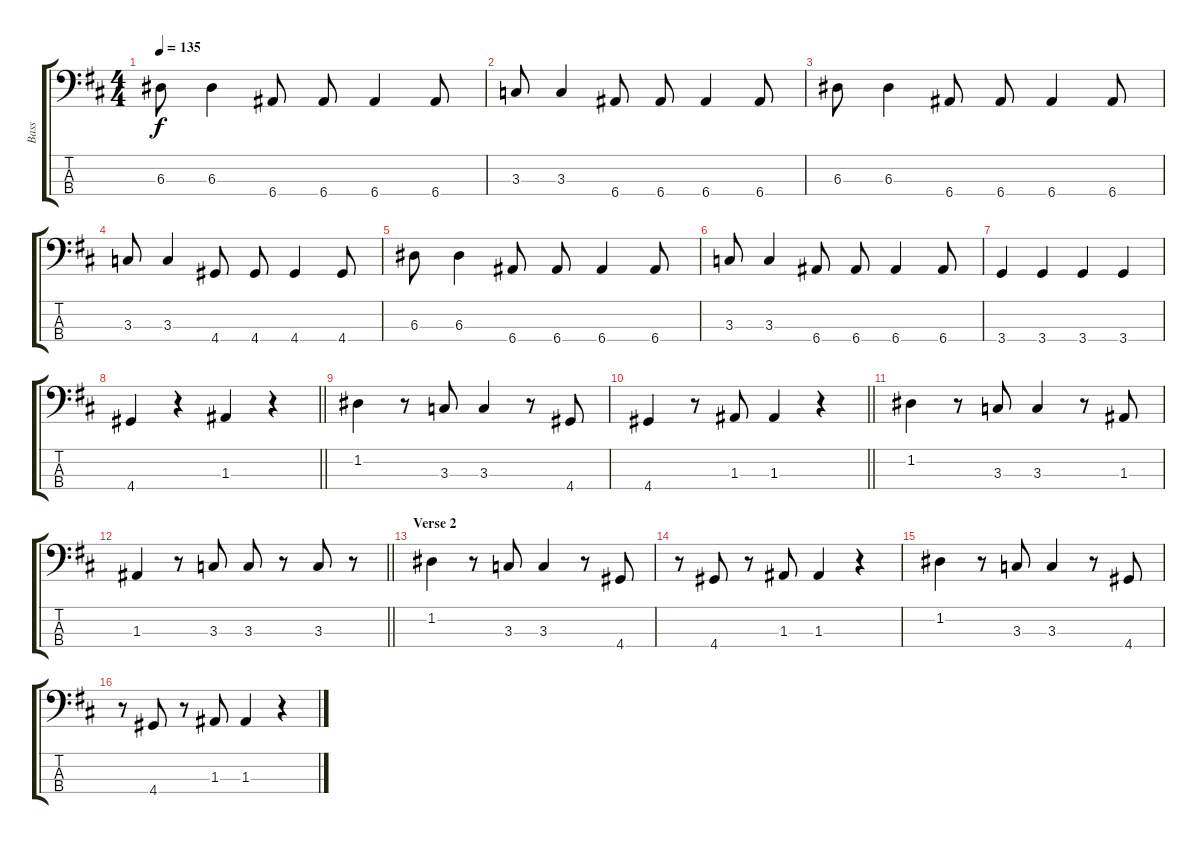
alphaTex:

\track ("Bass" "Bass") {instrument electricbassfinger}
\staff {score tabs}
\tuning (G2 D2 A1 E1) {hide}
\ts (4 4)
\tempo 135
\clef f4
\ks d
6.3.8{dy f} 6.3.4 6.4.8 6.4.8 6.4.4 6.4.8 |
3.3.8 3.3.4 6.4.8 6.4.8 6.4.4 6.4.8 |
6.3.8 6.3.4 6.4.8 6.4.8 6.4.4 6.4.8 |
3.3.8 3.3.4 4.4.8 4.4.8 4.4.4 4.4.8 |
6.3.8 6.3.4 6.4.8 6.4.8 6.4.4 6.4.8 |
3.3.8 3.3.4 6.4.8 6.4.8 6.4.4 6.4.8 |
3.4.4 3.4.4 3.4.4 3.4.4 |
\barLineRight lightlight
4.4.4 r.4 1.3.4 r.4 |
\section ("" "")
1.2.4 r.8 3.3.8 3.3.4 r.8 4.4.8 |
\barLineRight lightlight
4.4.4 r.8 1.3.8 1.3.4 r.4 |
1.2.4 r.8 3.3.8 3.3.4 r.8 1.3.8 |
\barLineRight lightlight
1.3.4 r.8 3.3.8 3.3.8 r.8 3.3.8 r.8 |
\section ("" "Verse 2")
1.2.4 r.8 3.3.8 3.3.4 r.8 4.4.8 |
r.8 4.4.8 r.8 1.3.8 1.3.4 r.4 |
1.2.4 r.8 3.3.8 3.3.4 r.8 4.4.8 |
r.8 4.4.8 r.8 1.3.8 1.3.4 r.4
